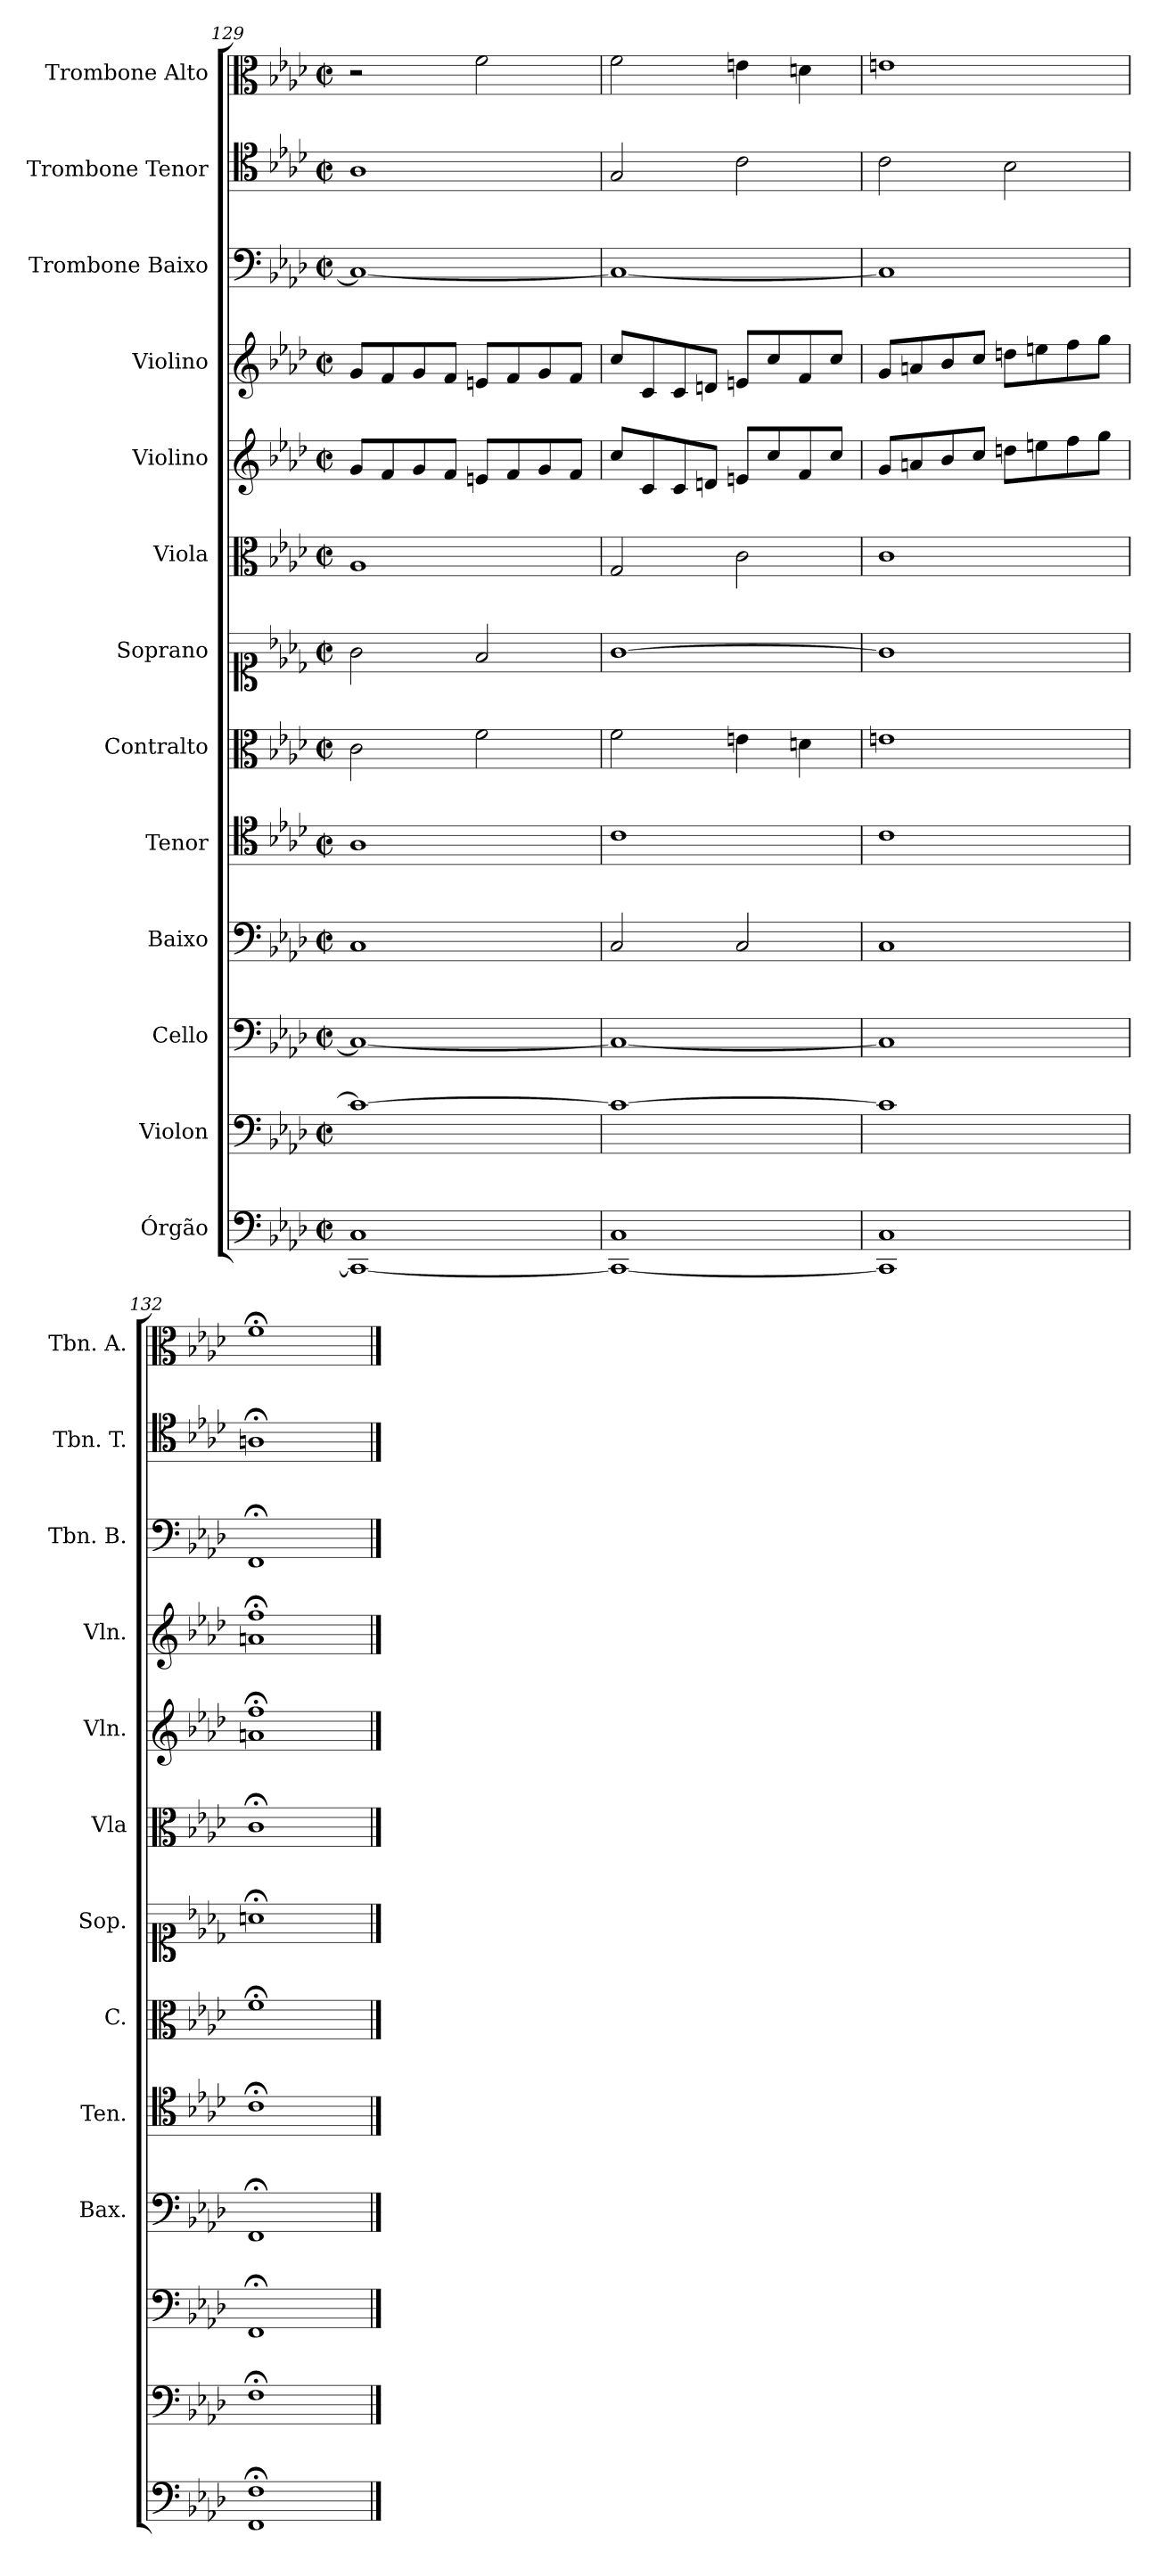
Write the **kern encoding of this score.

**kern	**kern	**kern	**kern	**kern	**kern	**kern	**kern	**kern	**kern	**kern	**kern	**kern
*part13	*part12	*part11	*part10	*part9	*part8	*part7	*part6	*part5	*part4	*part3	*part2	*part1
*staff13	*staff12	*staff11	*staff10	*staff9	*staff8	*staff7	*staff6	*staff5	*staff4	*staff3	*staff2	*staff1
*I"Órgão	*I"Violon	*I"Cello	*I"Baixo	*I"Tenor	*I"Contralto	*I"Soprano	*I"Viola	*I"Violino	*I"Violino	*I"Trombone Baixo	*I"Trombone Tenor	*I"Trombone Alto
*	*	*	*I'Bax.	*I'Ten.	*I'C.	*I'Sop.	*I'Vla	*I'Vln.	*I'Vln.	*I'Tbn. B.	*I'Tbn. T.	*I'Tbn. A.
!!LO:PB:g=z
*clefF4	*clefF4	*clefF4	*clefF4	*clefC4	*clefC3	*clefC1	*clefC3	*clefG2	*clefG2	*clefF4	*clefC4	*clefC3
*	*ITrd7c12	*	*	*	*	*	*	*	*	*	*	*
*k[b-e-a-d-]	*k[b-e-a-d-]	*k[b-e-a-d-]	*k[b-e-a-d-]	*k[b-e-a-d-]	*k[b-e-a-d-]	*k[b-e-a-d-]	*k[b-e-a-d-]	*k[b-e-a-d-]	*k[b-e-a-d-]	*k[b-e-a-d-]	*k[b-e-a-d-]	*k[b-e-a-d-]
*M2/2	*M2/2	*M2/2	*M2/2	*M2/2	*M2/2	*M2/2	*M2/2	*M2/2	*M2/2	*M2/2	*M2/2	*M2/2
*met(c|)	*met(c|)	*met(c|)	*met(c|)	*met(c|)	*met(c|)	*met(c|)	*met(c|)	*met(c|)	*met(c|)	*met(c|)	*met(c|)	*met(c|)
=129	=129	=129	=129	=129	=129	=129	=129	=129	=129	=129	=129	=129
1CC_ 1C	1C_	1C_	1C	1A-	2c\	2g\	1A-	8g/L	8g/L	1C_	1A-	2r
.	.	.	.	.	.	.	.	8f/	8f/	.	.	.
.	.	.	.	.	.	.	.	8g/	8g/	.	.	.
.	.	.	.	.	.	.	.	8f/J	8f/J	.	.	.
.	.	.	.	.	2f\	2f/	.	8en/L	8en/L	.	.	2f\
.	.	.	.	.	.	.	.	8f/	8f/	.	.	.
.	.	.	.	.	.	.	.	8g/	8g/	.	.	.
.	.	.	.	.	.	.	.	8f/J	8f/J	.	.	.
=130	=130	=130	=130	=130	=130	=130	=130	=130	=130	=130	=130	=130
1CC_ 1C	1C_	1C_	2C/	1c	2f\	[1g	2G/	8cc/L	8cc/L	1C_	2G/	2f\
.	.	.	.	.	.	.	.	8c/	8c/	.	.	.
.	.	.	.	.	.	.	.	8c/	8c/	.	.	.
.	.	.	.	.	.	.	.	8dn/J	8dn/J	.	.	.
.	.	.	2C/	.	4en\	.	2c\	8en/L	8en/L	.	2c\	4en\
.	.	.	.	.	.	.	.	8cc/	8cc/	.	.	.
.	.	.	.	.	4dn\	.	.	8f/	8f/	.	.	4dn\
.	.	.	.	.	.	.	.	8cc/J	8cc/J	.	.	.
=131	=131	=131	=131	=131	=131	=131	=131	=131	=131	=131	=131	=131
1CC] 1C	1C]	1C]	1C	1c	1en	1g]	1c	8g/L	8g/L	1C]	2c\	1en
.	.	.	.	.	.	.	.	8an/	8an/	.	.	.
.	.	.	.	.	.	.	.	8b-/	8b-/	.	.	.
.	.	.	.	.	.	.	.	8cc/J	8cc/J	.	.	.
.	.	.	.	.	.	.	.	8ddn\L	8ddn\L	.	2B-\	.
.	.	.	.	.	.	.	.	8een\	8een\	.	.	.
.	.	.	.	.	.	.	.	8ff\	8ff\	.	.	.
.	.	.	.	.	.	.	.	8gg\J	8gg\J	.	.	.
=132	=132	=132	=132	=132	=132	=132	=132	=132	=132	=132	=132	=132
1FF;< 1F;<	1FF;<	1FF;<	1FF;<	1c;<	1f;<	1an;<	1c;<	1an;< 1ff;<	1an;< 1ff;<	1FF;<	1An;<	1f;<
==	==	==	==	==	==	==	==	==	==	==	==	==
*-	*-	*-	*-	*-	*-	*-	*-	*-	*-	*-	*-	*-
